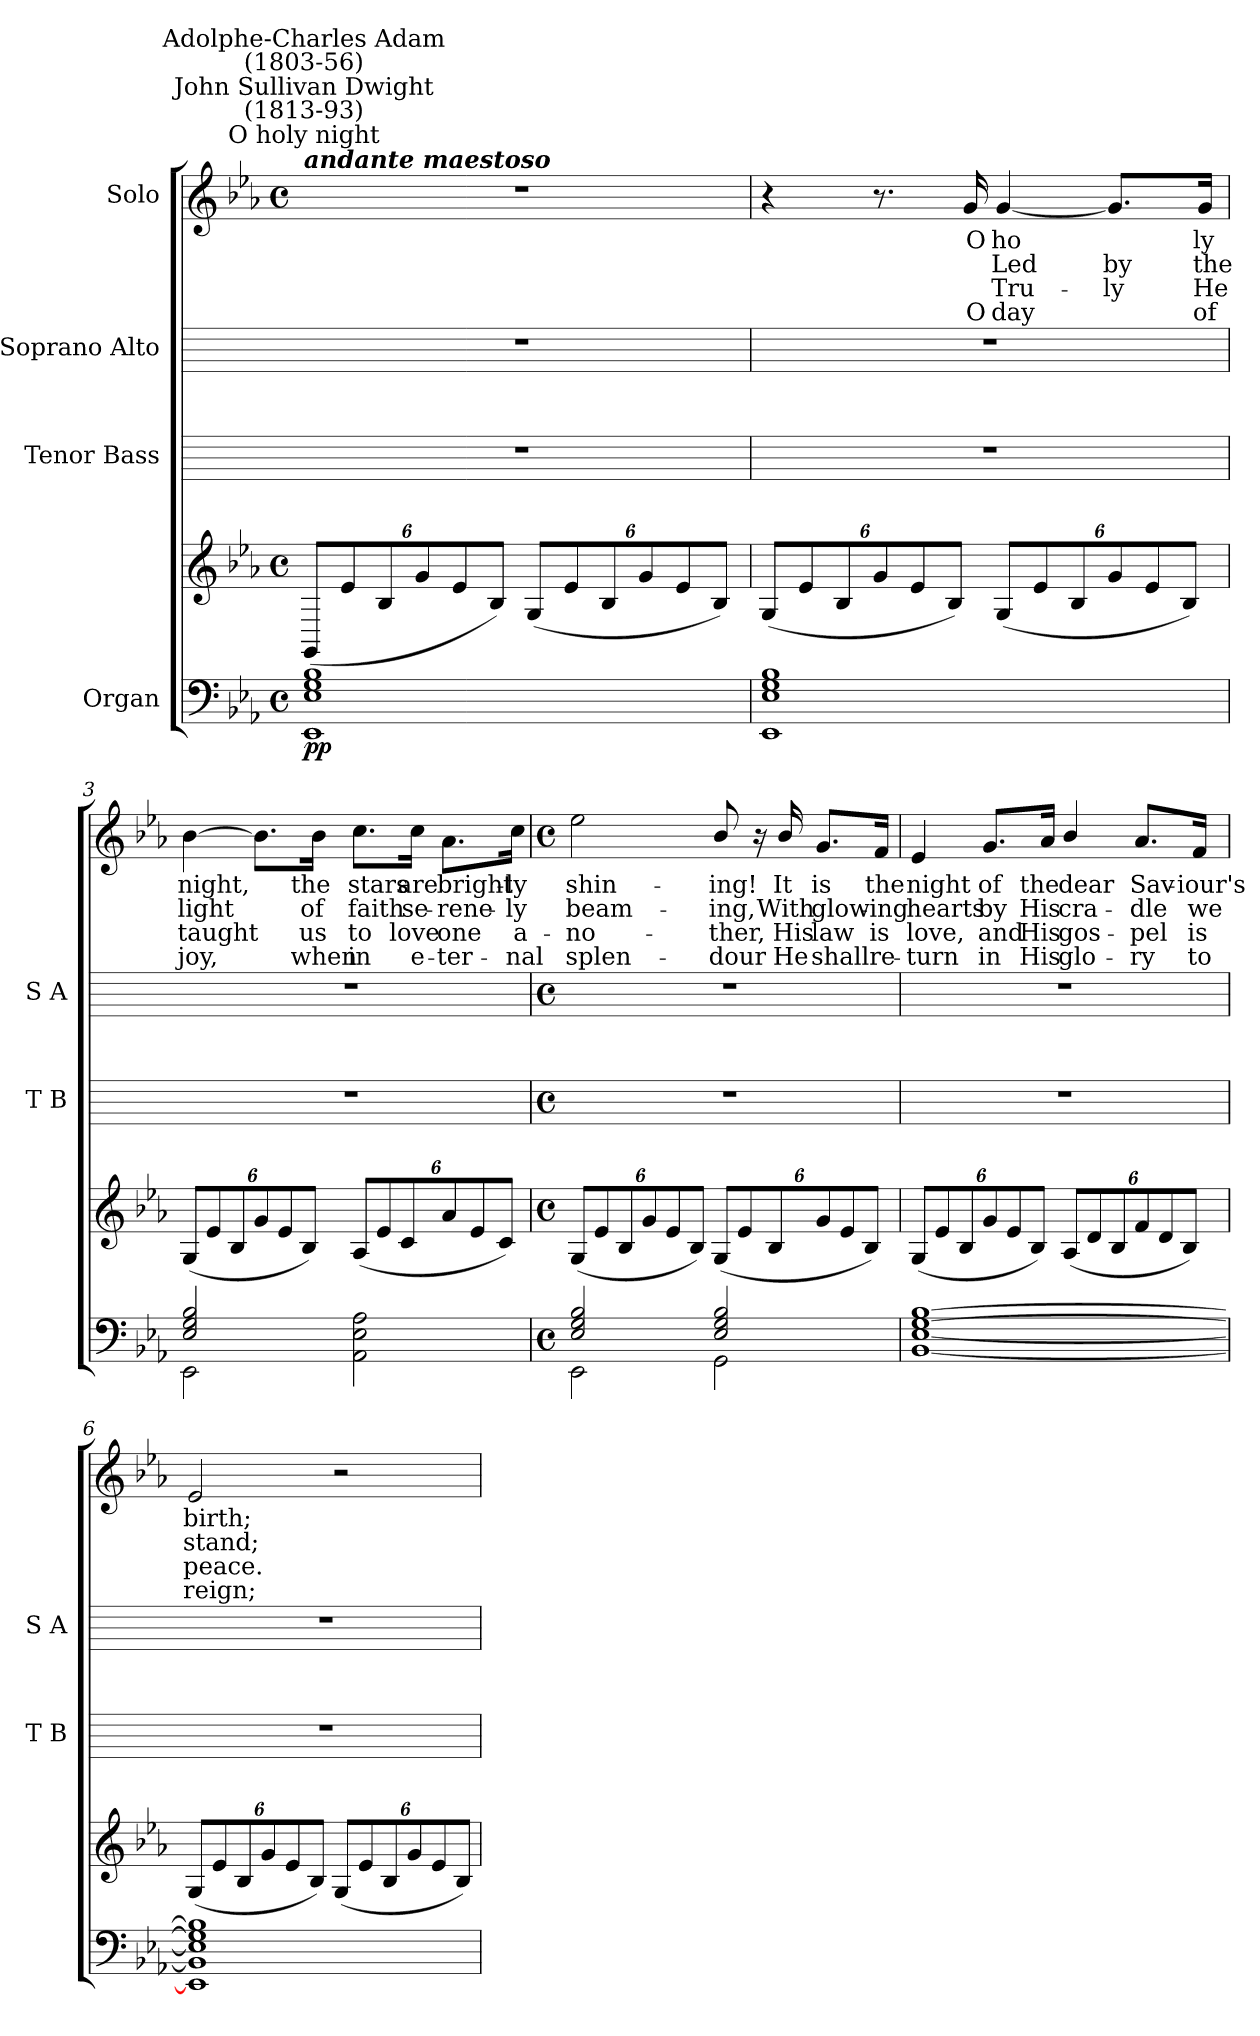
**kern	**kern	**dynam	**kern	**kern	**kern	**text	**text	**text	**text
*part4	*part4	*part4	*part3	*part2	*part1	*part1	*part1	*part1	*part1
*staff5	*staff4	*staff4/5	*staff3	*staff2	*staff1	*staff1	*staff1	*staff1	*staff1
*I"Organ	*	*	*I"Tenor Bass	*I"Soprano Alto	*I"Solo	*	*	*	*
*	*	*	*I'T B	*I'S A	*	*	*	*	*
*clefF4	*clefG2	*	*	*	*clefG2	*	*	*	*
*k[b-e-a-]	*k[b-e-a-]	*	*	*	*k[b-e-a-]	*	*	*	*
*E-:	*E-:	*	*	*	*E-:	*	*	*	*
*M4/4	*M4/4	*	*	*	*M4/4	*	*	*	*
*met(c)	*met(c)	*	*	*	*met(c)	*	*	*	*
*MM72	*MM72	*	*MM72	*MM72	*MM72	*	*	*	*
=1	=1	=1	=1	=1	=1	=1	=1	=1	=1
*^	*	*	*	*	*	*	*	*	*
!	!	!	!	!	!	!LO:TX:a:Bi:t=andante maestoso	!	!	!	!
!	!	!	!	!	!	!LO:TX:a:cj:t=O holy night	!	!	!	!
!	!	!	!	!	!	!LO:TX:a:cj:t=John Sullivan Dwight\n(1813-93)	!	!	!	!
!	!	!	!	!	!	!LO:TX:a:cj:t=Adolphe-Charles Adam\n(1803-56)	!	!	!	!
!	!	!	!LO:DY:b=2	!	!	!	!	!	!	!
!	!	!	!LO:DY:n=1:b	!	!	!	!	!	!	!
1EE-/ 1E-/ 1G/ 1B-/	4ryy	(<12GGL	p p	1r	1r	1r	.	.	.	.
.	.	12e-	.	.	.	.	.	.	.	.
.	.	12B-	.	.	.	.	.	.	.	.
.	4ryy	12g	.	.	.	.	.	.	.	.
.	.	12e-	.	.	.	.	.	.	.	.
.	.	12B-J)	.	.	.	.	.	.	.	.
.	4ryy	(<12GL	.	.	.	.	.	.	.	.
.	.	12e-	.	.	.	.	.	.	.	.
.	.	12B-	.	.	.	.	.	.	.	.
.	4ryy	12g	.	.	.	.	.	.	.	.
.	.	12e-	.	.	.	.	.	.	.	.
.	.	12B-J)	.	.	.	.	.	.	.	.
=2	=2	=2	=2	=2	=2	=2	=2	=2	=2	=2
1EE-/ 1E-/ 1G/ 1B-/	4ryy	(<12GL	.	1r	1r	4r	.	.	.	.
.	.	12e-	.	.	.	.	.	.	.	.
.	.	12B-	.	.	.	.	.	.	.	.
.	4ryy	12g	.	.	.	8.r	.	.	.	.
.	.	12e-	.	.	.	.	.	.	.	.
.	.	12B-J)	.	.	.	.	.	.	.	.
!	!	!	!	!	!	!	!LO:LY:b	!	!LO:LY:b	!LO:LY:b
.	.	.	.	.	.	16g	O	.	.	O
!	!	!	!	!	!	!	!LO:LY:b	!LO:LY:b	!LO:LY:b	!LO:LY:b
.	4ryy	(<12GL	.	.	.	[4g	ho	Led	Tru-	-day
.	.	12e-	.	.	.	.	.	.	.	.
.	.	12B-	.	.	.	.	.	.	.	.
!	!	!	!	!	!	!	!	!LO:LY:b	!LO:LY:b	!
.	4ryy	12g	.	.	.	8.g/L]	.	by	ly	.
.	.	12e-	.	.	.	.	.	.	.	.
.	.	12B-J)	.	.	.	.	.	.	.	.
!	!	!	!	!	!	!	!LO:LY:b	!LO:LY:b	!LO:LY:b	!LO:LY:b
.	.	.	.	.	.	16g/Jk	ly	the	He	of
=3	=3	=3	=3	=3	=3	=3	=3	=3	=3	=3
!	!	!	!	!	!	!	!LO:LY:b	!LO:LY:b	!LO:LY:b	!LO:LY:b
2E-/ 2G/ 2B-/	2EE-\	(<12GL	.	1r	1r	[4b-	night,	light	taught	joy,
.	.	12e-	.	.	.	.	.	.	.	.
.	.	12B-	.	.	.	.	.	.	.	.
.	.	12g	.	.	.	8.b-\L]	.	.	.	.
.	.	12e-	.	.	.	.	.	.	.	.
.	.	12B-J)	.	.	.	.	.	.	.	.
!	!	!	!	!	!	!	!LO:LY:b	!LO:LY:b	!LO:LY:b	!LO:LY:b
.	.	.	.	.	.	16b-\Jk	the	of	us	when
!	!	!	!	!	!	!	!LO:LY:b	!LO:LY:b	!LO:LY:b	!LO:LY:b
4ryy	2AA-\ 2E-\ 2A-\	(<12A-L	.	.	.	8.cc\L	stars	faith	to	in
.	.	12e-	.	.	.	.	.	.	.	.
.	.	12c	.	.	.	.	.	.	.	.
!	!	!	!	!	!	!	!LO:LY:b	!LO:LY:b	!LO:LY:b	!LO:LY:b
.	.	.	.	.	.	16cc\Jk	are	se-	-love	e-
!	!	!	!	!	!	!	!LO:LY:b	!LO:LY:b	!LO:LY:b	!LO:LY:b
4ryy	.	12a-	.	.	.	8.a-\L	-bright-	-rene-	-one	ter-
.	.	12e-	.	.	.	.	.	.	.	.
.	.	12cJ)	.	.	.	.	.	.	.	.
!	!	!	!	!	!	!	!LO:LY:b	!LO:LY:b	!LO:LY:b	!LO:LY:b
.	.	.	.	.	.	16cc\Jk	-ly	ly	a-	-nal
!!LO:LB:g=z
=4	=4	=4	=4	=4	=4	=4	=4	=4	=4	=4
*M4/4	*	*M4/4	*	*M4/4	*M4/4	*M4/4	*	*	*	*
*met(c)	*	*met(c)	*	*met(c)	*met(c)	*met(c)	*	*	*	*
!	!	!	!	!	!	!	!LO:LY:b	!LO:LY:b	!LO:LY:b	!LO:LY:b
2E-/ 2G/ 2B-/	2EE-\	(<12GL	.	1r	1r	2ee-	shin-	-beam-	-no-	-splen-
.	.	12e-	.	.	.	.	.	.	.	.
.	.	12B-	.	.	.	.	.	.	.	.
.	.	12g	.	.	.	.	.	.	.	.
.	.	12e-	.	.	.	.	.	.	.	.
.	.	12B-J)	.	.	.	.	.	.	.	.
!	!	!	!	!	!	!	!LO:LY:b	!LO:LY:b	!LO:LY:b	!LO:LY:b
2E-/ 2G/ 2B-/	2GG\	(<12GL	.	.	.	8b-/	-ing!	ing,	ther,	dour
.	.	12e-	.	.	.	.	.	.	.	.
.	.	.	.	.	.	16r	.	.	.	.
.	.	12B-	.	.	.	.	.	.	.	.
!	!	!	!	!	!	!	!LO:LY:b	!LO:LY:b	!LO:LY:b	!LO:LY:b
.	.	.	.	.	.	16b-/	It	With	His	He
!	!	!	!	!	!	!	!LO:LY:b	!LO:LY:b	!LO:LY:b	!LO:LY:b
.	.	12g	.	.	.	8.g/L	is	glow-	-law	shall
.	.	12e-	.	.	.	.	.	.	.	.
.	.	12B-J)	.	.	.	.	.	.	.	.
!	!	!	!	!	!	!	!LO:LY:b	!LO:LY:b	!LO:LY:b	!LO:LY:b
.	.	.	.	.	.	16f/Jk	the	ing	is	re-
=5	=5	=5	=5	=5	=5	=5	=5	=5	=5	=5
!	!	!	!	!	!	!	!LO:LY:b	!LO:LY:b	!LO:LY:b	!LO:LY:b
[1BB-/ [1E-/ [1G/ [1B-/	4ryy	(<12GL	.	1r	1r	4e-	-night	hearts	love,	turn
.	.	12e-	.	.	.	.	.	.	.	.
.	.	12B-	.	.	.	.	.	.	.	.
!	!	!	!	!	!	!	!LO:LY:b	!LO:LY:b	!LO:LY:b	!LO:LY:b
.	4ryy	12g	.	.	.	8.g/L	of	by	and	in
.	.	12e-	.	.	.	.	.	.	.	.
.	.	12B-J)	.	.	.	.	.	.	.	.
!	!	!	!	!	!	!	!LO:LY:b	!LO:LY:b	!LO:LY:b	!LO:LY:b
.	.	.	.	.	.	16a-/Jk	the	His	His	His
!	!	!	!	!	!	!	!LO:LY:b	!LO:LY:b	!LO:LY:b	!LO:LY:b
.	4ryy	(<12A-L	.	.	.	4b-/	dear	cra-	-gos-	-glo-
.	.	12d	.	.	.	.	.	.	.	.
.	.	12B-	.	.	.	.	.	.	.	.
!	!	!	!	!	!	!	!LO:LY:b	!LO:LY:b	!LO:LY:b	!LO:LY:b
.	4ryy	12f	.	.	.	8.a-/L	-Sav-	-dle	pel	ry
.	.	12d	.	.	.	.	.	.	.	.
.	.	12B-J)	.	.	.	.	.	.	.	.
!	!	!	!	!	!	!	!LO:LY:b	!LO:LY:b	!LO:LY:b	!LO:LY:b
.	.	.	.	.	.	16f/Jk	iour's	we	is	to
=6	=6	=6	=6	=6	=6	=6	=6	=6	=6	=6
!	!	!	!	!	!	!	!LO:LY:b	!LO:LY:b	!LO:LY:b	!LO:LY:b
1EE-/] 1BB-/] 1E-/] 1G/] 1B-/]	4ryy	(<12GL	.	1r	1r	2e-	birth;	stand;	peace.	reign;
.	.	12e-	.	.	.	.	.	.	.	.
.	.	12B-	.	.	.	.	.	.	.	.
.	4ryy	12g	.	.	.	.	.	.	.	.
.	.	12e-	.	.	.	.	.	.	.	.
.	.	12B-J)	.	.	.	.	.	.	.	.
.	4ryy	(<12GL	.	.	.	2r	.	.	.	.
.	.	12e-	.	.	.	.	.	.	.	.
.	.	12B-	.	.	.	.	.	.	.	.
.	4ryy	12g	.	.	.	.	.	.	.	.
.	.	12e-	.	.	.	.	.	.	.	.
.	.	12B-J)	.	.	.	.	.	.	.	.
*v	*v	*	*	*	*	*	*	*	*	*
=	=	=	=	=	=	=	=	=	=
*-	*-	*-	*-	*-	*-	*-	*-	*-	*-
